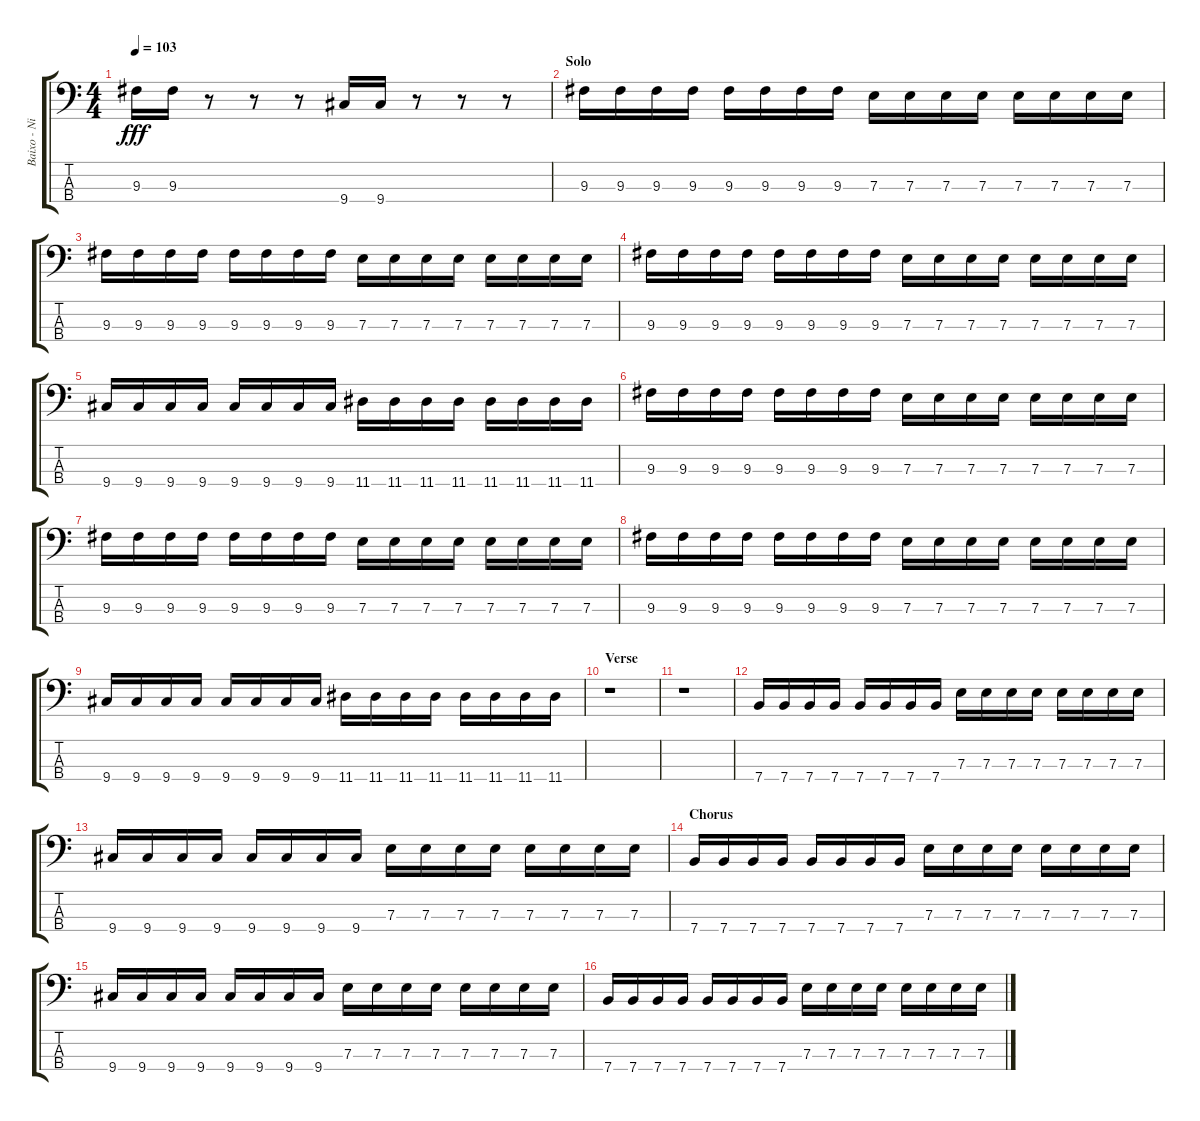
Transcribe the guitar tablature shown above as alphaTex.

\track ("Baixo - Nikola" "Baixo - Ni") {instrument electricbasspick}
\staff {score tabs}
\tuning (G2 D2 A1 E1) {hide}
\ts (4 4)
\tempo 103
\clef f4
\ks c
9.3.16{dy fff} 9.3.16 r.8 r.8 r.8 9.4.16 9.4.16 r.8 r.8 r.8 |
\section ("" "Solo")
9.3.16 9.3.16 9.3.16 9.3.16 9.3.16 9.3.16 9.3.16 9.3.16 7.3.16 7.3.16 7.3.16 7.3.16 7.3.16 7.3.16 7.3.16 7.3.16 |
9.3.16 9.3.16 9.3.16 9.3.16 9.3.16 9.3.16 9.3.16 9.3.16 7.3.16 7.3.16 7.3.16 7.3.16 7.3.16 7.3.16 7.3.16 7.3.16 |
9.3.16 9.3.16 9.3.16 9.3.16 9.3.16 9.3.16 9.3.16 9.3.16 7.3.16 7.3.16 7.3.16 7.3.16 7.3.16 7.3.16 7.3.16 7.3.16 |
9.4.16 9.4.16 9.4.16 9.4.16 9.4.16 9.4.16 9.4.16 9.4.16 11.4.16 11.4.16 11.4.16 11.4.16 11.4.16 11.4.16 11.4.16 11.4.16 |
9.3.16 9.3.16 9.3.16 9.3.16 9.3.16 9.3.16 9.3.16 9.3.16 7.3.16 7.3.16 7.3.16 7.3.16 7.3.16 7.3.16 7.3.16 7.3.16 |
9.3.16 9.3.16 9.3.16 9.3.16 9.3.16 9.3.16 9.3.16 9.3.16 7.3.16 7.3.16 7.3.16 7.3.16 7.3.16 7.3.16 7.3.16 7.3.16 |
9.3.16 9.3.16 9.3.16 9.3.16 9.3.16 9.3.16 9.3.16 9.3.16 7.3.16 7.3.16 7.3.16 7.3.16 7.3.16 7.3.16 7.3.16 7.3.16 |
9.4.16 9.4.16 9.4.16 9.4.16 9.4.16 9.4.16 9.4.16 9.4.16 11.4.16 11.4.16 11.4.16 11.4.16 11.4.16 11.4.16 11.4.16 11.4.16 |
\section ("" "Verse")
r.1 |
r.1 |
7.4.16 7.4.16 7.4.16 7.4.16 7.4.16 7.4.16 7.4.16 7.4.16 7.3.16 7.3.16 7.3.16 7.3.16 7.3.16 7.3.16 7.3.16 7.3.16 |
9.4.16 9.4.16 9.4.16 9.4.16 9.4.16 9.4.16 9.4.16 9.4.16 7.3.16 7.3.16 7.3.16 7.3.16 7.3.16 7.3.16 7.3.16 7.3.16 |
\section ("" "Chorus")
7.4.16 7.4.16 7.4.16 7.4.16 7.4.16 7.4.16 7.4.16 7.4.16 7.3.16 7.3.16 7.3.16 7.3.16 7.3.16 7.3.16 7.3.16 7.3.16 |
9.4.16 9.4.16 9.4.16 9.4.16 9.4.16 9.4.16 9.4.16 9.4.16 7.3.16 7.3.16 7.3.16 7.3.16 7.3.16 7.3.16 7.3.16 7.3.16 |
7.4.16 7.4.16 7.4.16 7.4.16 7.4.16 7.4.16 7.4.16 7.4.16 7.3.16 7.3.16 7.3.16 7.3.16 7.3.16 7.3.16 7.3.16 7.3.16
